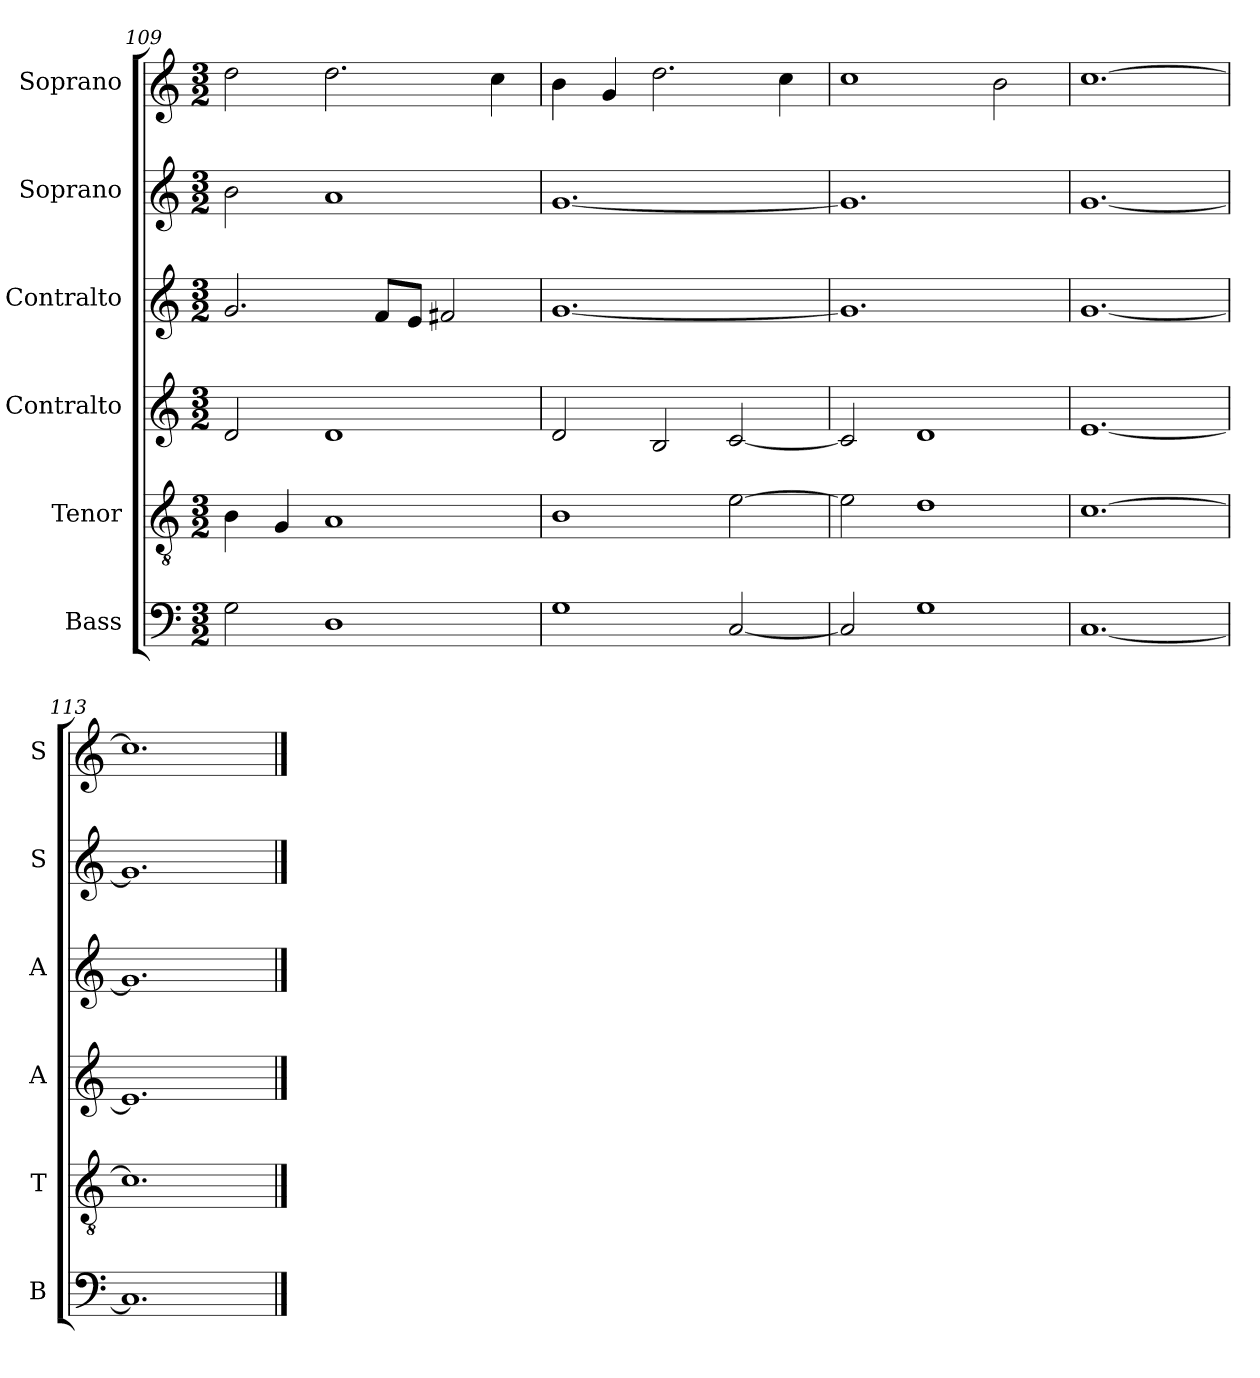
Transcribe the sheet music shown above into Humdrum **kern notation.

**kern	**kern	**kern	**kern	**kern	**kern
*part6	*part5	*part4	*part3	*part2	*part1
*staff6	*staff5	*staff4	*staff3	*staff2	*staff1
*I"Bass	*I"Tenor	*I"Contralto	*I"Contralto	*I"Soprano	*I"Soprano
*I'B	*I'T	*I'A	*I'A	*I'S	*I'S
*clefF4	*clefGv2	*clefG2	*clefG2	*clefG2	*clefG2
*k[]	*k[]	*k[]	*k[]	*k[]	*k[]
*C:ion	*C:ion	*C:ion	*C:ion	*C:ion	*C:ion
*M3/2	*M3/2	*M3/2	*M3/2	*M3/2	*M3/2
=109	=109	=109	=109	=109	=109
2G	4B	2d	2.g	2b	2dd
.	4G	.	.	.	.
1D	1A	1d	.	1a	2.dd
.	.	.	8f/L	.	.
.	.	.	8e/J	.	.
.	.	.	2f#X	.	.
.	.	.	.	.	4cc
=110	=110	=110	=110	=110	=110
1G	1B	2d	[1.g	[1.g	4b
.	.	.	.	.	4g
.	.	2B	.	.	2.dd
[2C	[2e	[2c	.	.	.
.	.	.	.	.	4cc
=111	=111	=111	=111	=111	=111
2C]	2e]	2c]	1.g]	1.g]	1cc
1G	1d	1d	.	.	.
.	.	.	.	.	2b
=112	=112	=112	=112	=112	=112
[1.C	[1.c	[1.e	[1.g	[1.g	[1.cc
=113	=113	=113	=113	=113	=113
1.C]	1.c]	1.e]	1.g]	1.g]	1.cc]
==	==	==	==	==	==
*-	*-	*-	*-	*-	*-
